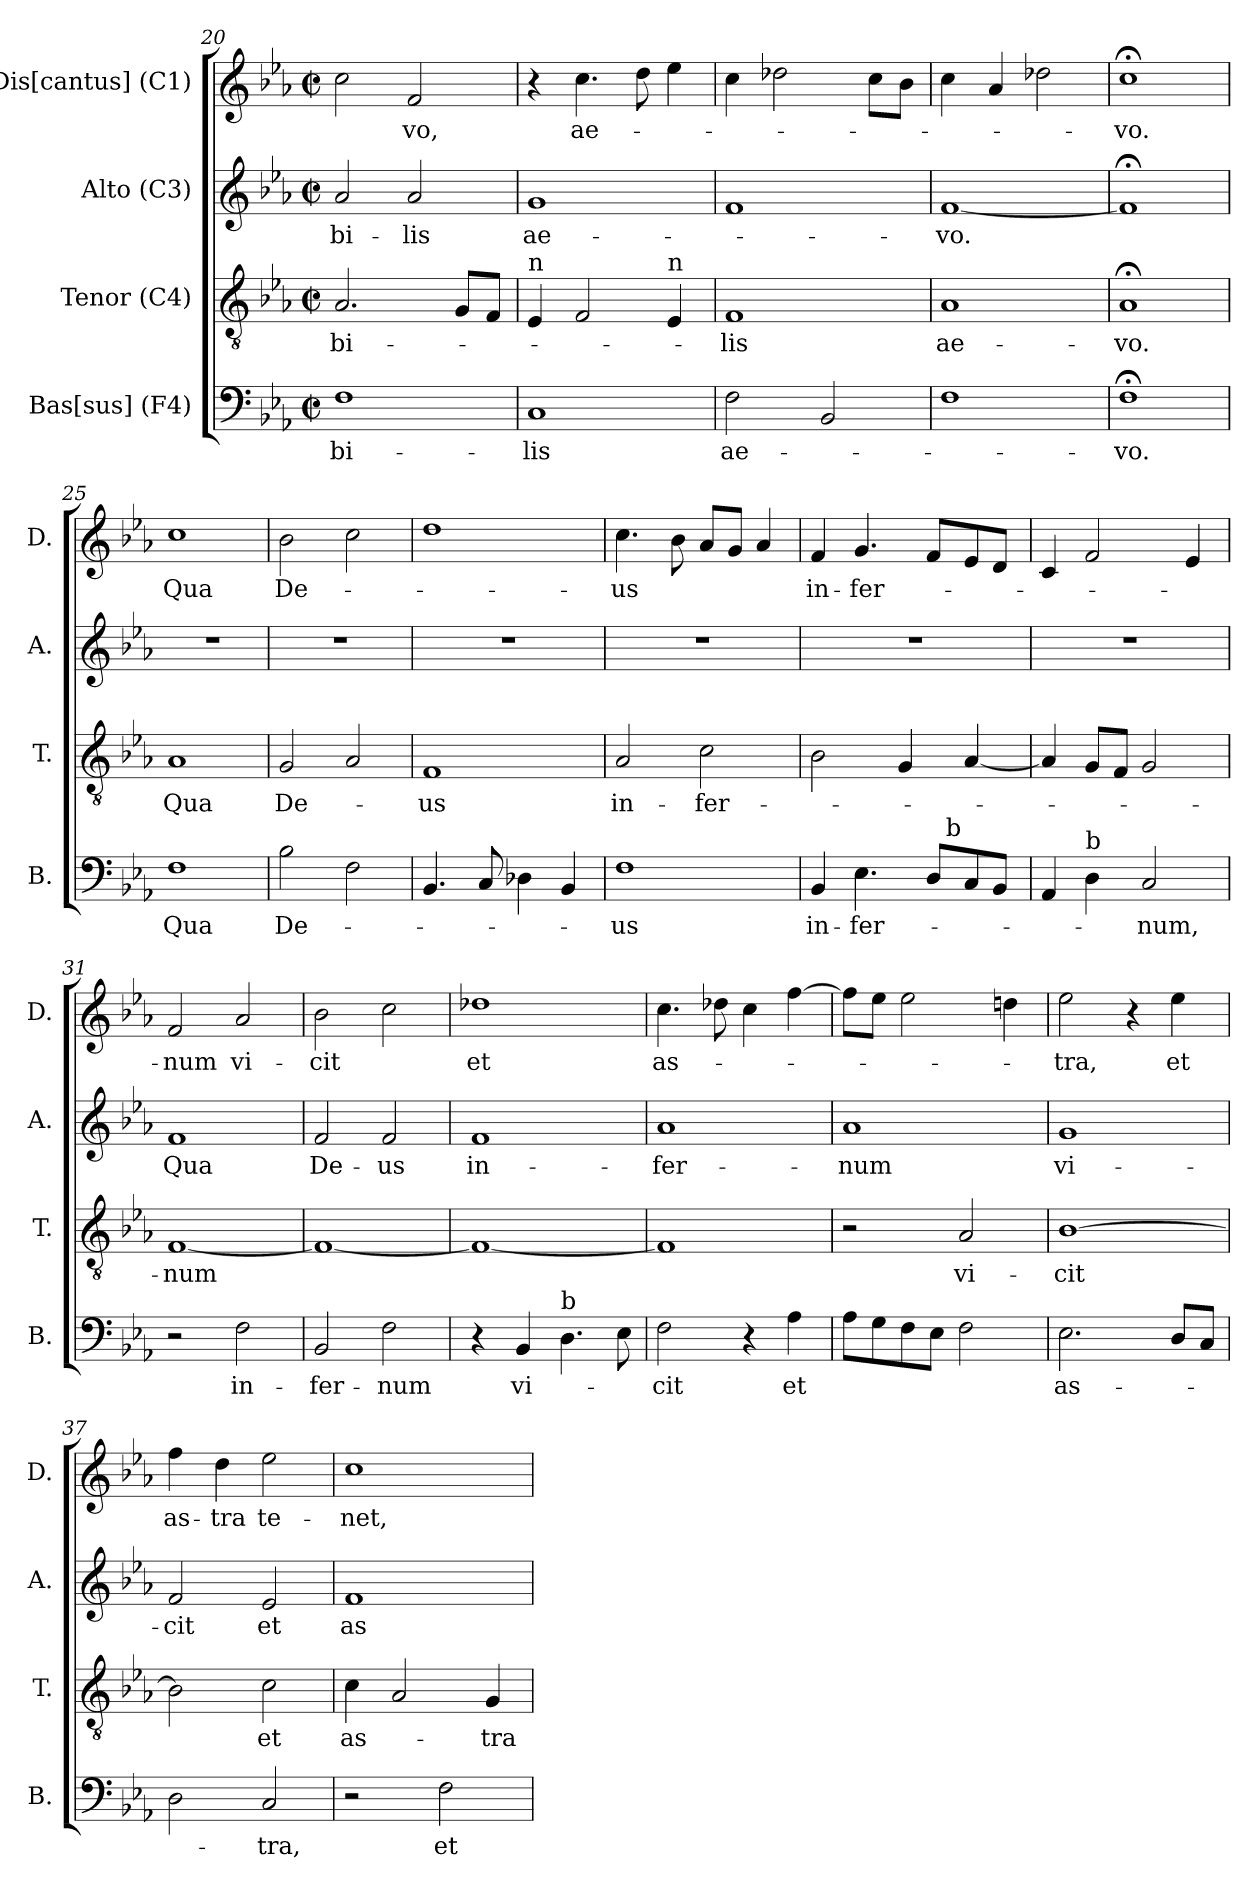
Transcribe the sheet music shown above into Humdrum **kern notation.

**kern	**text	**kern	**text	**kern	**text	**kern	**text
*part4	*part4	*part3	*part3	*part2	*part2	*part1	*part1
*staff4	*staff4	*staff3	*staff3	*staff2	*staff2	*staff1	*staff1
*I"Bas[sus] (F4)	*	*I"Tenor (C4)	*	*I"Alto (C3)	*	*I"Dis[cantus] (C1)	*
*I'B.	*	*I'T.	*	*I'A.	*	*I'D.	*
*clefF4	*	*clefGv2	*	*clefG2	*	*clefG2	*
*k[b-e-a-]	*	*k[b-e-a-]	*	*k[b-e-a-]	*	*k[b-e-a-]	*
*E-:	*	*E-:	*	*E-:	*	*E-:	*
*M2/2	*	*M2/2	*	*M2/2	*	*M2/2	*
*met(c|)	*	*met(c|)	*	*met(c|)	*	*met(c|)	*
=20	=20	=20	=20	=20	=20	=20	=20
!	!LO:LY:b	!	!LO:LY:b	!	!LO:LY:b	!	!
1F	-bi-	2.A-/	-bi-	2a-/	-bi-	2cc\	.
!	!	!	!	!	!LO:LY:b	!	!LO:LY:b
.	.	.	.	2a-/	-lis	2f/	-vo,
.	.	8G/L	.	.	.	.	.
.	.	8F/J	.	.	.	.	.
=21	=21	=21	=21	=21	=21	=21	=21
!	!	!LO:TX:a:t=n	!	!	!	!	!
!	!LO:LY:b	!	!	!	!LO:LY:b	!	!
1C	-lis	4E-/	.	1g	ae-	4r	.
!	!	!	!	!	!	!	!LO:LY:b
.	.	2F/	.	.	.	4.cc\	ae-
.	.	.	.	.	.	8dd\	.
!	!	!LO:TX:a:t=n	!	!	!	!	!
.	.	4E-/	.	.	.	4ee-\	.
=22	=22	=22	=22	=22	=22	=22	=22
!	!LO:LY:b	!	!LO:LY:b	!	!	!	!
2F\	ae-	1F	-lis	1f	.	4cc\	.
.	.	.	.	.	.	2dd-X\	.
2BB-/	.	.	.	.	.	.	.
.	.	.	.	.	.	8cc\L	.
.	.	.	.	.	.	8b-\J	.
=23	=23	=23	=23	=23	=23	=23	=23
!	!	!	!LO:LY:b	!	!LO:LY:b	!	!
1F	.	1A-	ae-	[<1f	-vo.	4cc\	.
.	.	.	.	.	.	4a-/	.
.	.	.	.	.	.	2dd-X\	.
=24	=24	=24	=24	=24	=24	=24	=24
!	!LO:LY:b	!	!LO:LY:b	!	!	!	!LO:LY:b
1F;<	-vo.	1A-;	-vo.	1f;]	.	1cc;<	-vo.
=25	=25	=25	=25	=25	=25	=25	=25
!	!LO:LY:b	!	!LO:LY:b	!	!	!	!LO:LY:b
1F	Qua	1A-	Qua	1r	.	1cc	Qua
!!LO:PB:g=z
=26	=26	=26	=26	=26	=26	=26	=26
!	!LO:LY:b	!	!LO:LY:b	!	!	!	!LO:LY:b
2B-\	De-	2G/	De-	1r	.	2b-\	De-
2F\	.	2A-/	.	.	.	2cc\	.
=27	=27	=27	=27	=27	=27	=27	=27
!	!	!	!LO:LY:b	!	!	!	!
4.BB-/	.	1F	-us	1r	.	1dd	.
8C/	.	.	.	.	.	.	.
4D-X\	.	.	.	.	.	.	.
4BB-/	.	.	.	.	.	.	.
=28	=28	=28	=28	=28	=28	=28	=28
!	!LO:LY:b	!	!LO:LY:b	!	!	!	!LO:LY:b
1F	-us	2A-/	in-	1r	.	4.cc\	-us
.	.	.	.	.	.	8b-\	.
!	!	!	!LO:LY:b	!	!	!	!
.	.	2c\	-fer-	.	.	8a-/L	.
.	.	.	.	.	.	8g/J	.
.	.	.	.	.	.	4a-/	.
=29	=29	=29	=29	=29	=29	=29	=29
!	!LO:LY:b	!	!	!	!	!	!LO:LY:b
*^	*	*	*	*	*	*	*
4BB-/	2ryy	in-	2B-\	.	1r	.	4f/	in-
!	!	!LO:LY:b	!	!	!	!	!	!LO:LY:b
4.E-\	.	-fer-	.	.	.	.	4.g/	-fer-
.	8.ryy	.	4G/	.	.	.	.	.
8D/L	.	.	.	.	.	.	8f/L	.
!	!LO:TX:a:t=b	!	!	!	!	!	!	!
.	4ryy	.	.	.	.	.	.	.
8C/	.	.	[<4A-/	.	.	.	8e-/	.
8BB-/J	.	.	.	.	.	.	8d/J	.
.	16ryy	.	.	.	.	.	.	.
*v	*v	*	*	*	*	*	*	*
=30	=30	=30	=30	=30	=30	=30	=30
4AA-/	.	4A-/]	.	1r	.	4c/	.
!LO:TX:a:t=b	!	!	!	!	!	!	!
4D\	.	8G/L	.	.	.	2f/	.
.	.	8F/J	.	.	.	.	.
!	!LO:LY:b	!	!	!	!	!	!
2C/	-num,	2G/	.	.	.	.	.
.	.	.	.	.	.	4e-/	.
=31	=31	=31	=31	=31	=31	=31	=31
!	!	!	!LO:LY:b	!	!LO:LY:b	!	!LO:LY:b
2r	.	[<1F	-num	1f	Qua	2f/	-num
!	!LO:LY:b	!	!	!	!	!	!LO:LY:b
2F\	in-	.	.	.	.	2a-/	vi-
=32	=32	=32	=32	=32	=32	=32	=32
!	!LO:LY:b	!	!	!	!LO:LY:b	!	!LO:LY:b
2BB-/	-fer-	1F_	.	2f/	De-	2b-\	-cit
!	!LO:LY:b	!	!	!	!LO:LY:b	!	!
2F\	-num	.	.	2f/	-us	2cc\	.
=33	=33	=33	=33	=33	=33	=33	=33
!	!	!	!	!	!LO:LY:b	!	!LO:LY:b
4r	.	1F_	.	1f	in-	1dd-X	et
!	!LO:LY:b	!	!	!	!	!	!
4BB-/	vi-	.	.	.	.	.	.
!LO:TX:a:t=b	!	!	!	!	!	!	!
4.D\	.	.	.	.	.	.	.
8E-\	.	.	.	.	.	.	.
=34	=34	=34	=34	=34	=34	=34	=34
!	!LO:LY:b	!	!	!	!LO:LY:b	!	!LO:LY:b
2F\	-cit	1F]	.	1a-	-fer-	4.cc\	as-
.	.	.	.	.	.	8dd-X\	.
4r	.	.	.	.	.	4cc\	.
!	!LO:LY:b	!	!	!	!	!	!
4A-\	et	.	.	.	.	[<4ff\	.
!!LO:LB:g=z
=35	=35	=35	=35	=35	=35	=35	=35
!	!	!	!	!	!LO:LY:b	!	!
8A-\L	.	2r	.	1a-	-num	8ff\L]	.
8G\	.	.	.	.	.	8ee-\J	.
8F\	.	.	.	.	.	2ee-\	.
8E-\J	.	.	.	.	.	.	.
!	!	!	!LO:LY:b	!	!	!	!
2F\	.	2A-/	vi-	.	.	.	.
.	.	.	.	.	.	4ddn\	.
=36	=36	=36	=36	=36	=36	=36	=36
!	!LO:LY:b	!	!LO:LY:b	!	!LO:LY:b	!	!LO:LY:b
2.E-\	as-	[>1B-	-cit	1g	vi-	2ee-\	-tra,
.	.	.	.	.	.	4r	.
!	!	!	!	!	!	!	!LO:LY:b
8D/L	.	.	.	.	.	4ee-\	et
8C/J	.	.	.	.	.	.	.
=37	=37	=37	=37	=37	=37	=37	=37
!	!	!	!	!	!LO:LY:b	!	!LO:LY:b
2D\	.	2B-\]	.	2f/	-cit	4ff\	as-
!	!	!	!	!	!	!	!LO:LY:b:rj
.	.	.	.	.	.	4dd\	-tra
!	!LO:LY:b	!	!LO:LY:b	!	!LO:LY:b	!	!LO:LY:b
2C/	-tra,	2c\	et	2e-/	et	2ee-\	te-
=38	=38	=38	=38	=38	=38	=38	=38
!	!	!	!LO:LY:b	!	!LO:LY:b	!	!LO:LY:b
2r	.	4c\	as-	1f	as-	1cc	-net,
.	.	2A-/	.	.	.	.	.
!	!LO:LY:b	!	!	!	!	!	!
2F\	et	.	.	.	.	.	.
!	!	!	!LO:LY:b	!	!	!	!
.	.	4G/	-tra	.	.	.	.
=	=	=	=	=	=	=	=
*-	*-	*-	*-	*-	*-	*-	*-
